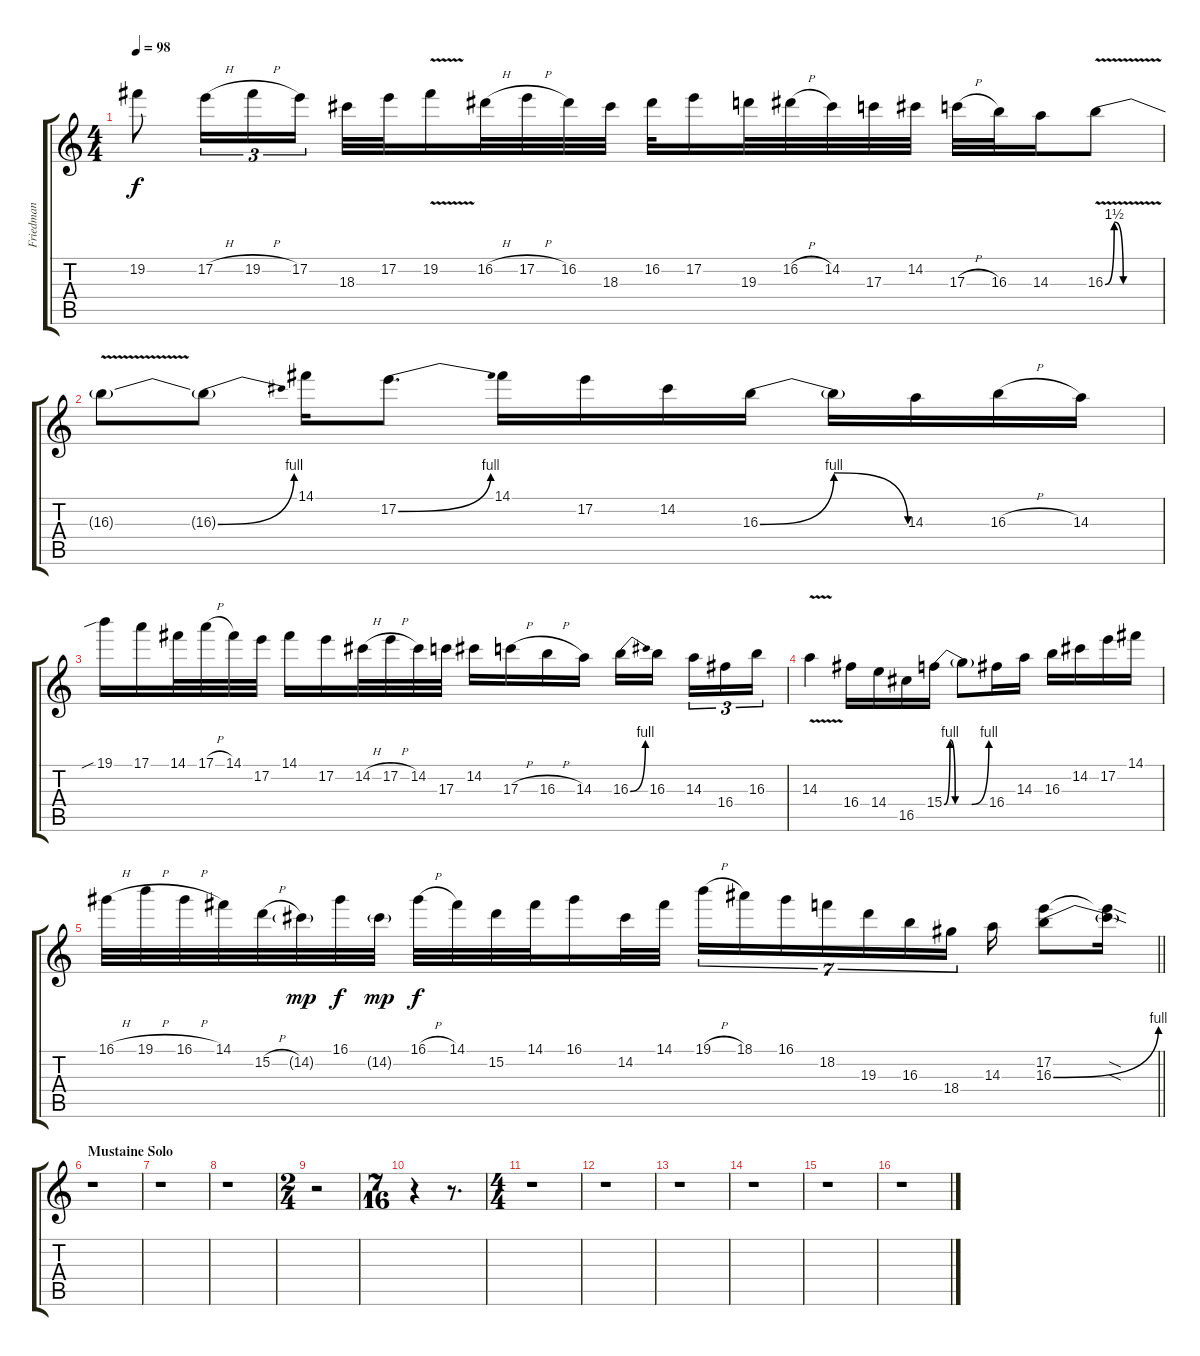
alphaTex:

\track ("Friedman" "Friedman") {instrument distortionguitar}
\staff {score tabs}
\tuning (E4 B3 G3 D3 A2 E2) {hide}
\ts (4 4)
\tempo 98
\clef g2
\ks c
19.2{t}.8{dy f} 17.2{h}.16{tu (3 2)} 19.2{h}.16{tu (3 2)} 17.2.16{tu (3 2)} 18.3.32 17.2.32 19.2{v}.16 16.2{h}.32 17.2{h}.32 16.2.32 18.3.32 16.2.32 17.2.16 19.3.32 16.2{h}.32 14.2.32 17.3.32 14.2.32 17.3{h}.32 16.3.32 14.3.16 16.3{be (custom 0 0 10 6 20 0 60 0) v}.8 |
16.3{t}.8 16.3{be (bend 0 0 60 4) t}.8 14.1.16 17.2{be (bend 0 0 60 4)}.8{d} 14.1.16 17.2.16 14.2.16 16.3{be (bendrelease 0 0 4 4 4 4 60 0)}.16 16.3{t}.16 14.3.16 16.3{h}.16 14.3.16 |
19.1{sib}.16 17.1.16 14.1.32 17.1{h}.32 14.1.32 17.2.32 14.1.16 17.2.16 14.2{h}.32 17.2{h}.32 14.2.32 17.3.32 14.2.16 17.3{h}.16 16.3{h}.16 14.3.16 16.3{be (bend 0 0 60 4)}.16 16.3.16{beam splitsecondary} 14.3.16{tu (3 2)} 16.4.16{tu (3 2)} 16.3.16{tu (3 2)} |
14.3{v}.4 16.4.16 14.4.16 16.5.16 15.4{be (custom 0 0 8 4 15 0 37 0 60 4)}.16 15.4{t}.8 16.4.16 14.3.16 16.3.16 14.2.16 17.2.16 14.1.16 |
\barLineRight lightlight
16.1{h}.32 19.1{h}.32 16.1{h}.32 14.1.32 15.2{h}.32 14.2{g}.32{dy mp} 16.1.32{dy f} 14.2{g}.32{dy mp} 16.1{h}.32{dy f} 14.1.32 15.2.32 14.1.32 16.1.16 14.2.32 14.1.32 19.1{h}.16{tu (7 4)} 18.1.16{tu (7 4)} 16.1.16{tu (7 4)} 18.2.16{tu (7 4)} 19.3.16{tu (7 4)} 16.3.16{tu (7 4)} 18.4.16{tu (7 4)} 14.3.16 (17.2 16.3{be (bend 0 0 60 4)}).8 (17.2{sod t} 16.3{sod t}).16 |
\section ("" "Mustaine Solo")
r.1 |
r.1 |
r.1 |
\ts (2 4)
r.2 |
\ts (7 16)
r.4 r.8{d} |
\ts (4 4)
r.1 |
r.1 |
r.1 |
r.1 |
r.1 |
r.1
